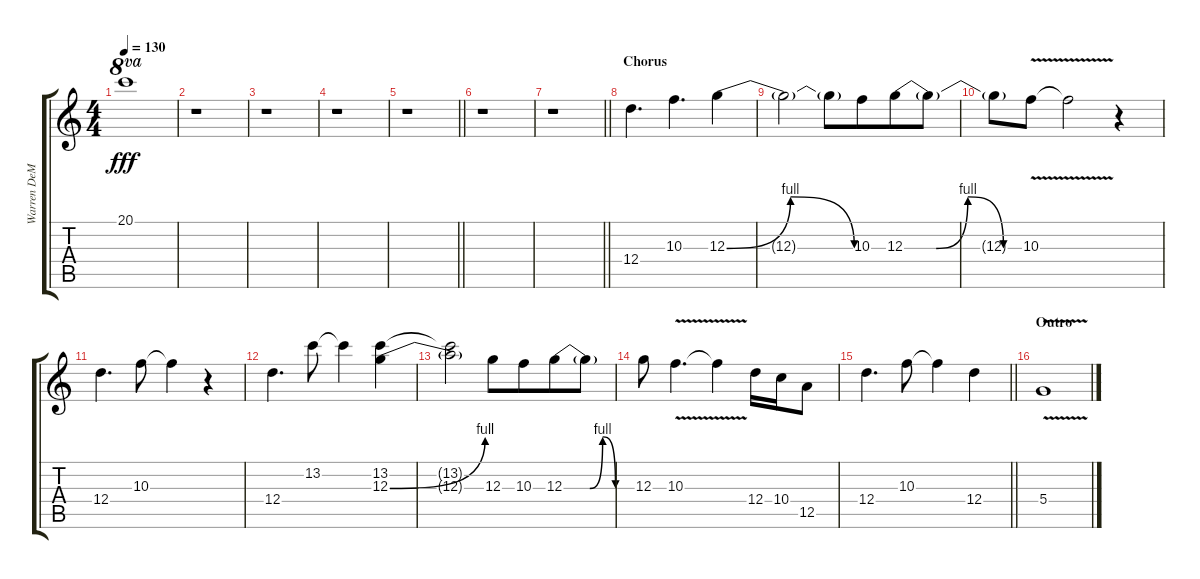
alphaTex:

\track ("Warren DeMartini - Lead Guitar" "Warren DeM") {instrument distortionguitar}
\staff {score tabs}
\tuning (E4 B3 G3 D3 A2 D2) {hide}
\ts (4 4)
\tempo 130
\clef g2
\ks c
20.1{t}.1{ot 8va dy fff} |
r.1 |
r.1 |
r.1 |
\barLineRight lightlight
r.1 |
r.1 |
\barLineRight lightlight
r.1{volume 16} |
\section ("" "Chorus")
12.4.4{d} 10.3.4{d} 12.3{be (bendrelease 0 0 20 4 45 4 60 0)}.4 |
12.3{t}.2 12.3{t}.8 10.3.8{beam merge} 12.3{be (custom 0 0 16 0 32 4 50 0 60 0)}.8 12.3{t}.8 |
12.3{t}.8 10.3{v}.8 10.3{t}.2 r.4 |
12.4.4{d} 10.3.8 10.3{t}.4 r.4 |
12.4.4{d} 13.2.8 13.2{t}.4 (13.2 12.3{be (bend 0 0 60 4)}).4 |
(13.2{t} 12.3{t}).2 12.3.8 10.3.8{beam merge} 12.3{be (custom 0 0 30 0 45 4 60 0)}.8 12.3{t}.8 |
12.3.8 10.3{v}.4{d} 10.3{t}.4 12.4.16 10.4.16 12.5.8 |
\barLineRight lightlight
12.4.4{d} 10.3.8 10.3{t}.4 12.4.4 |
\section ("" "Outro")
5.4{v}.1
